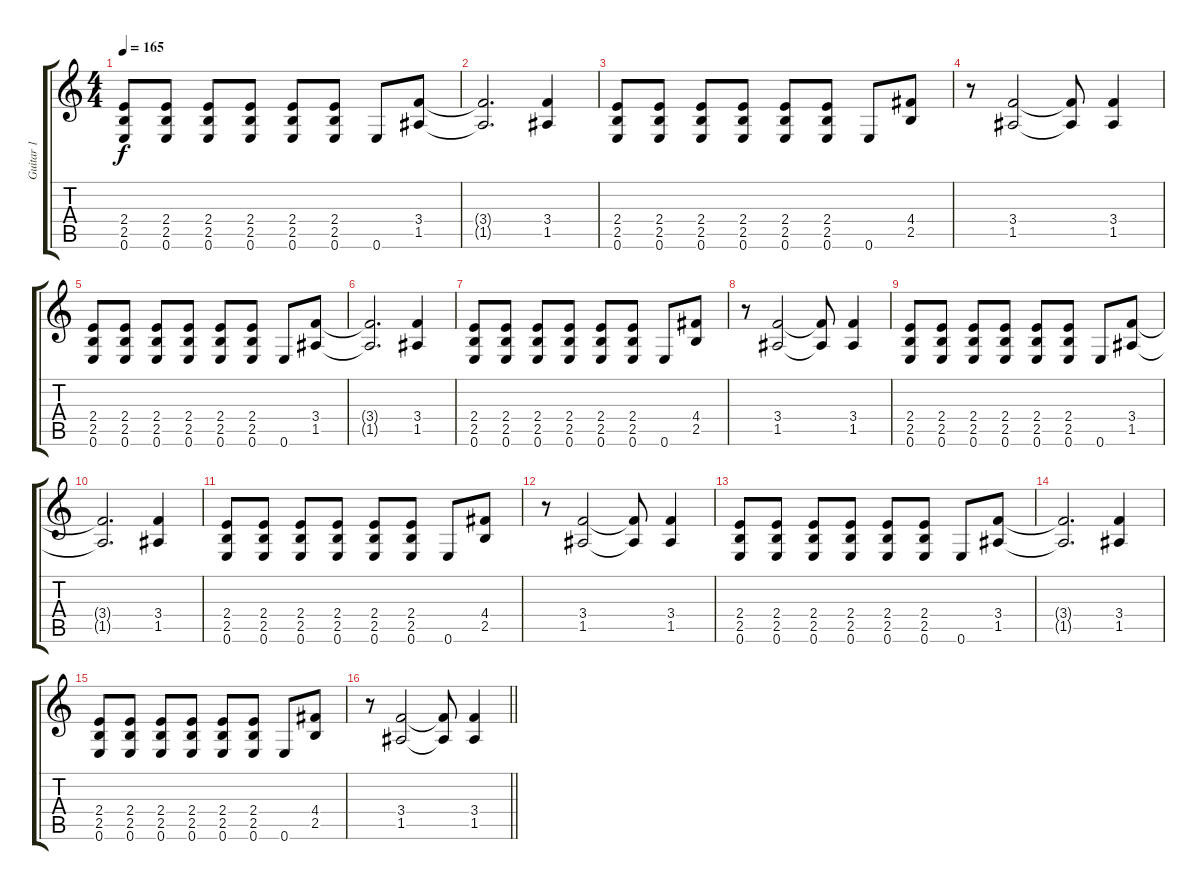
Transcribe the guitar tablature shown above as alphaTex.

\track ("Guitar 1" "Guitar 1") {instrument overdrivenguitar}
\staff {score tabs}
\tuning (E4 B3 G3 D3 A2 E2) {hide}
\ts (4 4)
\tempo 165
\clef g2
\ks c
(2.4 2.5 0.6).8{dy f instrument overdrivenguitar} (2.4 2.5 0.6).8 (2.4 2.5 0.6).8 (2.4 2.5 0.6).8 (2.4 2.5 0.6).8 (2.4 2.5 0.6).8 0.6.8 (3.4 1.5).8 |
(3.4{t} 1.5{t}).2{d} (3.4 1.5).4 |
(2.4 2.5 0.6).8 (2.4 2.5 0.6).8 (2.4 2.5 0.6).8 (2.4 2.5 0.6).8 (2.4 2.5 0.6).8 (2.4 2.5 0.6).8 0.6.8 (4.4 2.5).8 |
r.8 (3.4 1.5).2 (3.4{t} 1.5{t}).8 (3.4 1.5).4 |
(2.4 2.5 0.6).8 (2.4 2.5 0.6).8 (2.4 2.5 0.6).8 (2.4 2.5 0.6).8 (2.4 2.5 0.6).8 (2.4 2.5 0.6).8 0.6.8 (3.4 1.5).8 |
(3.4{t} 1.5{t}).2{d} (3.4 1.5).4 |
(2.4 2.5 0.6).8 (2.4 2.5 0.6).8 (2.4 2.5 0.6).8 (2.4 2.5 0.6).8 (2.4 2.5 0.6).8 (2.4 2.5 0.6).8 0.6.8 (4.4 2.5).8 |
r.8 (3.4 1.5).2 (3.4{t} 1.5{t}).8 (3.4 1.5).4 |
(2.4 2.5 0.6).8 (2.4 2.5 0.6).8 (2.4 2.5 0.6).8 (2.4 2.5 0.6).8 (2.4 2.5 0.6).8 (2.4 2.5 0.6).8 0.6.8 (3.4 1.5).8 |
(3.4{t} 1.5{t}).2{d} (3.4 1.5).4 |
(2.4 2.5 0.6).8 (2.4 2.5 0.6).8 (2.4 2.5 0.6).8 (2.4 2.5 0.6).8 (2.4 2.5 0.6).8 (2.4 2.5 0.6).8 0.6.8 (4.4 2.5).8 |
r.8 (3.4 1.5).2 (3.4{t} 1.5{t}).8 (3.4 1.5).4 |
(2.4 2.5 0.6).8 (2.4 2.5 0.6).8 (2.4 2.5 0.6).8 (2.4 2.5 0.6).8 (2.4 2.5 0.6).8 (2.4 2.5 0.6).8 0.6.8 (3.4 1.5).8 |
(3.4{t} 1.5{t}).2{d} (3.4 1.5).4 |
(2.4 2.5 0.6).8 (2.4 2.5 0.6).8 (2.4 2.5 0.6).8 (2.4 2.5 0.6).8 (2.4 2.5 0.6).8 (2.4 2.5 0.6).8 0.6.8 (4.4 2.5).8 |
\barLineRight lightlight
r.8 (3.4 1.5).2 (3.4{t} 1.5{t}).8 (3.4 1.5).4
